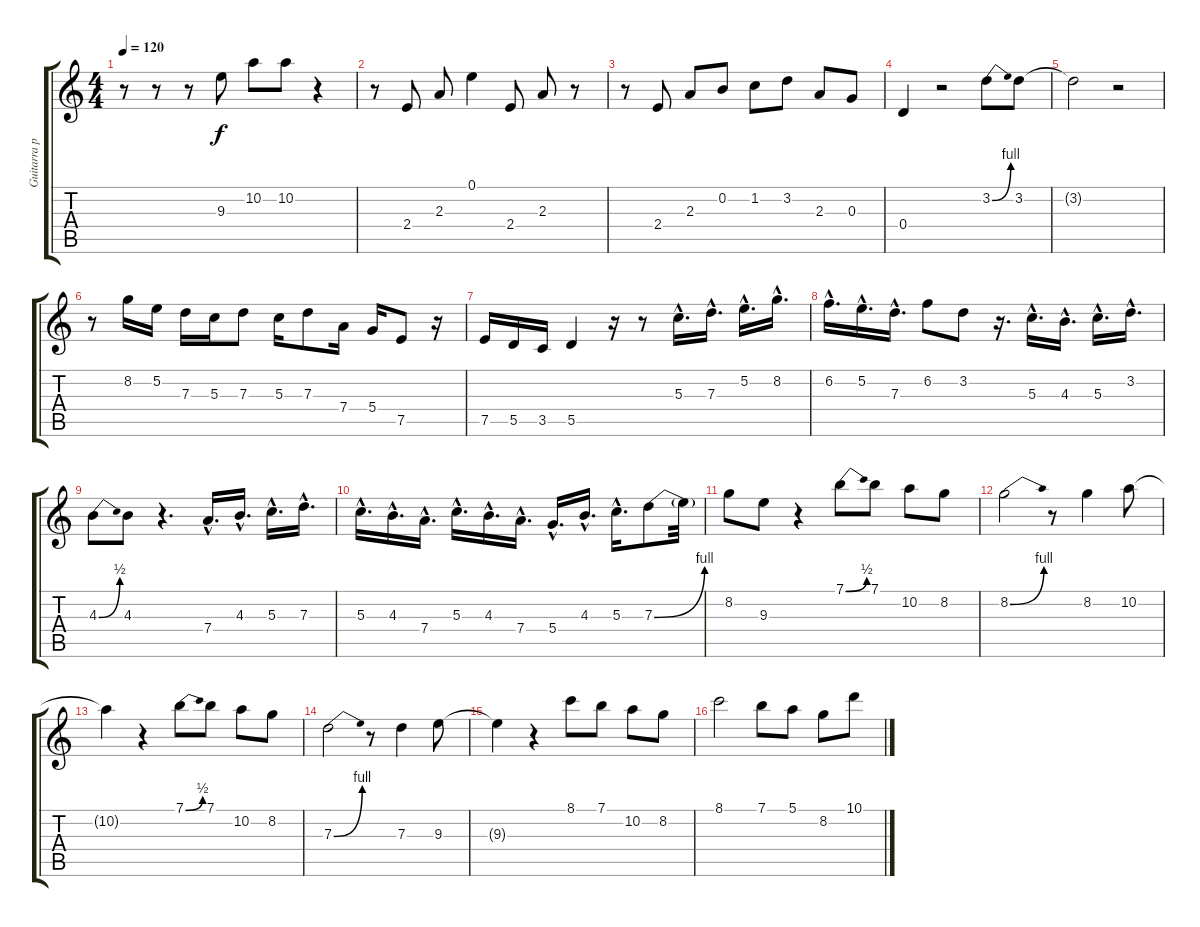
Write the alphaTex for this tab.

\track ("Guitarra primera" "Guitarra p") {instrument acousticguitarnylon}
\staff {score tabs}
\tuning (E4 B3 G3 D3 A2 E2) {hide}
\ts (4 4)
\tempo 120
\clef g2
\ks c
r.8{dy f} r.8 r.8 9.3.8 10.2.8 10.2.8 r.4 |
r.8 2.4.8 2.3.8 0.1.4 2.4.8 2.3.8 r.8 |
r.8 2.4.8 2.3.8 0.2.8 1.2.8 3.2.8 2.3.8 0.3.8 |
0.4.4 r.2 3.2{be (bend 0 0 60 4)}.8 3.2.8 |
3.2{t}.2 r.2 |
r.8 8.2.16 5.2.16 7.3.16 5.3.16 7.3.8 5.3.16 7.3.8 7.4.16 5.4.16 7.5.8 r.16 |
7.5.16 5.5.16 3.5.16 5.5.4 r.16 r.8 5.3{hac}.16{d} 7.3{hac}.16{d} 5.2{hac}.16{d} 8.2{hac}.16{d} |
6.2{hac}.16{d} 5.2{hac}.16{d} 7.3{hac}.16{d} 6.2.8 3.2.8 r.16{d} 5.3{hac}.16{d} 4.3{hac}.16{d} 5.3{hac}.16{d} 3.2{hac}.16{d} |
4.3{be (bend 0 0 60 2)}.8 4.3.8 r.4{d} 7.4{hac}.16{d} 4.3{hac}.16{d} 5.3{hac}.16{d} 7.3{hac}.16{d} |
5.3{hac}.16{d} 4.3{hac}.16{d} 7.4{hac}.16{d} 5.3{hac}.16{d} 4.3{hac}.16{d} 7.4{hac}.16{d} 5.4{hac}.16{d} 4.3{hac}.16{d} 5.3{hac}.16{d} 7.3{be (bend 0 0 60 4)}.8 7.3{t}.32 |
8.2.8 9.3.8 r.4 7.1{be (bend 0 0 60 2)}.8 7.1.8 10.2.8 8.2.8 |
8.2{be (bend 0 0 60 4)}.2 r.8 8.2.4 10.2.8 |
10.2{t}.4 r.4 7.1{be (bend 0 0 60 2)}.8 7.1.8 10.2.8 8.2.8 |
7.3{be (bend 0 0 60 4)}.2 r.8 7.3.4 9.3.8 |
9.3{t}.4 r.4 8.1.8 7.1.8 10.2.8 8.2.8 |
8.1.2 7.1.8 5.1.8 8.2.8 10.1.8
